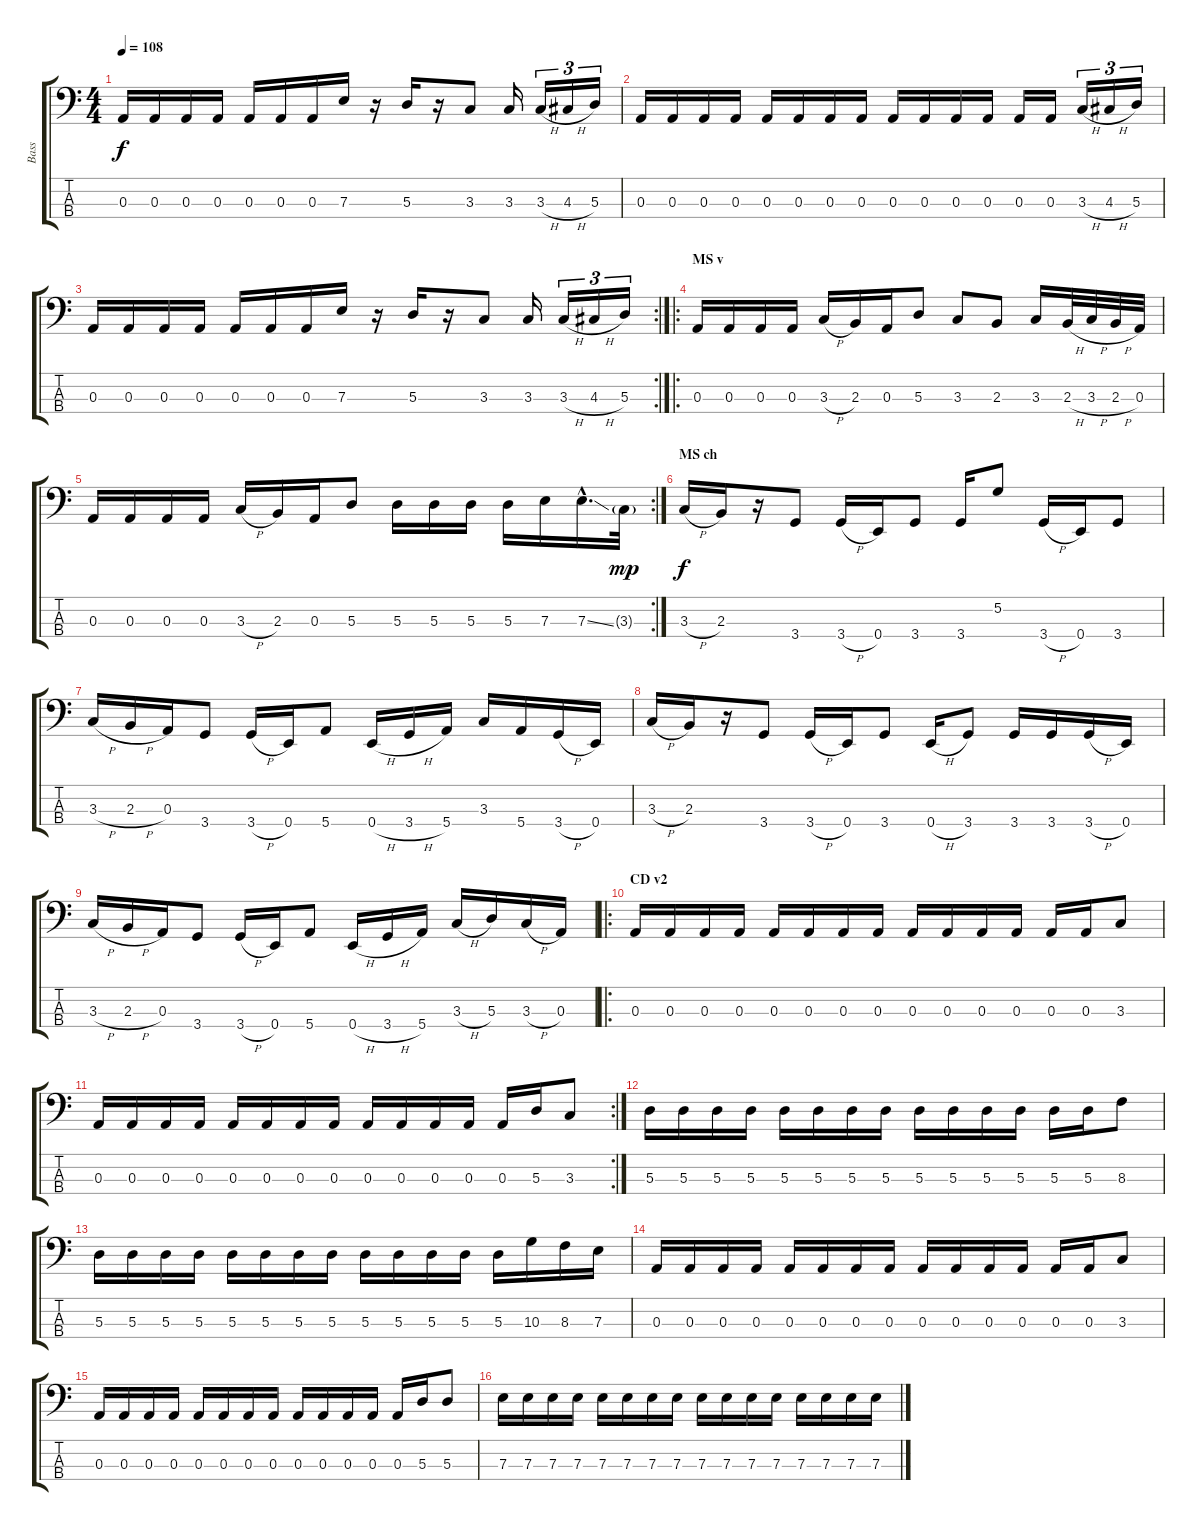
\track ("Bass" "Bass") {instrument electricbassfinger}
\staff {score tabs}
\tuning (G2 D2 A1 E1) {hide}
\ts (4 4)
\tempo 108
\clef f4
\ks c
0.3.16{dy f} 0.3.16 0.3.16 0.3.16 0.3.16 0.3.16 0.3.16 7.3.16 r.16 5.3.16 r.16 3.3.8 3.3.16 3.3{h}.16{tu (3 2)} 4.3{h}.16{tu (3 2)} 5.3.16{tu (3 2)} |
0.3.16 0.3.16 0.3.16 0.3.16 0.3.16 0.3.16 0.3.16 0.3.16 0.3.16 0.3.16 0.3.16 0.3.16 0.3.16 0.3.16 3.3{h}.16{tu (3 2)} 4.3{h}.16{tu (3 2)} 5.3.16{tu (3 2)} |
\rc 2
0.3.16 0.3.16 0.3.16 0.3.16 0.3.16 0.3.16 0.3.16 7.3.16 r.16 5.3.16 r.16 3.3.8 3.3.16 3.3{h}.16{tu (3 2)} 4.3{h}.16{tu (3 2)} 5.3.16{tu (3 2)} |
\ro
\section ("" "MS v")
0.3.16 0.3.16 0.3.16 0.3.16 3.3{h}.16 2.3.16 0.3.16 5.3.8 3.3.8 2.3.8 3.3.16 2.3{h}.32 3.3{h}.32 2.3{h}.32 0.3.32 |
\rc 2
0.3.16 0.3.16 0.3.16 0.3.16 3.3{h}.16 2.3.16 0.3.16 5.3.8 5.3.16 5.3.16 5.3.16 5.3.16 7.3.16 7.3{ss hac}.16{d} 3.3{g}.32{dy mp} |
\section ("" "MS ch")
3.3{h}.16{dy f} 2.3.16 r.16 3.4.8 3.4{h}.16 0.4.16 3.4.8 3.4.16 5.2.8 3.4{h}.16 0.4.16 3.4.8 |
3.3{h}.16 2.3{h}.16 0.3.16 3.4.8 3.4{h}.16 0.4.16 5.4.8 0.4{h}.16 3.4{h}.16 5.4.16 3.3.16 5.4.16 3.4{h}.16 0.4.16 |
3.3{h}.16 2.3.16 r.16 3.4.8 3.4{h}.16 0.4.16 3.4.8 0.4{h}.16 3.4.8 3.4.16 3.4.16 3.4{h}.16 0.4.16 |
3.3{h}.16 2.3{h}.16 0.3.16 3.4.8 3.4{h}.16 0.4.16 5.4.8 0.4{h}.16 3.4{h}.16 5.4.16 3.3{h}.16 5.3.16 3.3{h}.16 0.3.16 |
\ro
\section ("" "CD v2")
0.3.16 0.3.16 0.3.16 0.3.16 0.3.16 0.3.16 0.3.16 0.3.16 0.3.16 0.3.16 0.3.16 0.3.16 0.3.16 0.3.16 3.3.8 |
\rc 2
0.3.16 0.3.16 0.3.16 0.3.16 0.3.16 0.3.16 0.3.16 0.3.16 0.3.16 0.3.16 0.3.16 0.3.16 0.3.16 5.3.16 3.3.8 |
5.3.16 5.3.16 5.3.16 5.3.16 5.3.16 5.3.16 5.3.16 5.3.16 5.3.16 5.3.16 5.3.16 5.3.16 5.3.16 5.3.16 8.3.8 |
5.3.16 5.3.16 5.3.16 5.3.16 5.3.16 5.3.16 5.3.16 5.3.16 5.3.16 5.3.16 5.3.16 5.3.16 5.3.16 10.3.16 8.3.16 7.3.16 |
0.3.16 0.3.16 0.3.16 0.3.16 0.3.16 0.3.16 0.3.16 0.3.16 0.3.16 0.3.16 0.3.16 0.3.16 0.3.16 0.3.16 3.3.8 |
0.3.16 0.3.16 0.3.16 0.3.16 0.3.16 0.3.16 0.3.16 0.3.16 0.3.16 0.3.16 0.3.16 0.3.16 0.3.16 5.3.16 5.3.8 |
7.3.16 7.3.16 7.3.16 7.3.16 7.3.16 7.3.16 7.3.16 7.3.16 7.3.16 7.3.16 7.3.16 7.3.16 7.3.16 7.3.16 7.3.16 7.3.16
